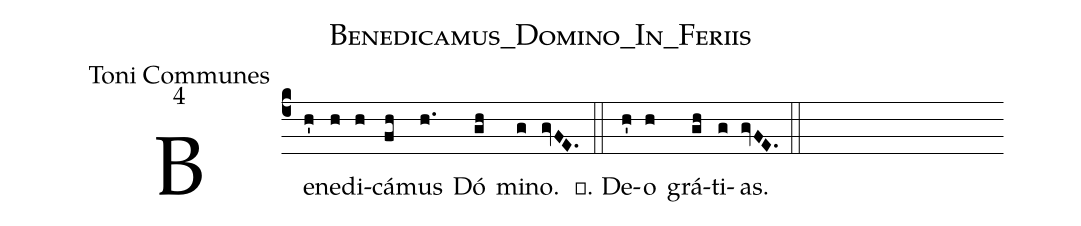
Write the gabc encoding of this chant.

name:Benedicamus_Domino_In_Feriis;
office-part:Toni Communes;
mode:4;
%%
(c4) Be(h')ne(h)di(h)cá(fh)mus(h.) Dó(gh) mi(g)no.(gvFE.) (::) ℟. De(h')o(h)  grá(gh)ti(g)as.(gvFE.) (::)
